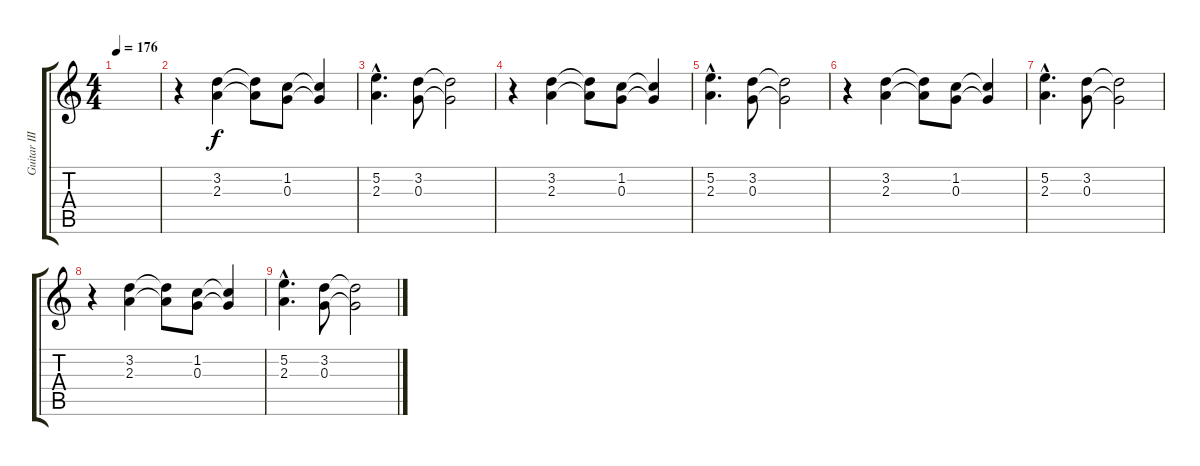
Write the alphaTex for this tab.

\track ("Guitar III - overdub" "Guitar III") {instrument overdrivenguitar}
\staff {score tabs}
\tuning (E4 B3 G3 D3 A2 E2) {hide}
\ts (4 4)
\tempo 176
\clef g2
\ks c
|
r.4 (3.2 2.3).4 (3.2{t} 2.3{t}).8 (1.2 0.3).8 (1.2{t} 0.3{t}).4 |
(5.2{hac} 2.3{hac}).4{d} (3.2 0.3).8 (3.2{t} 0.3{t}).2 |
r.4 (3.2 2.3).4 (3.2{t} 2.3{t}).8 (1.2 0.3).8 (1.2{t} 0.3{t}).4 |
(5.2{hac} 2.3{hac}).4{d} (3.2 0.3).8 (3.2{t} 0.3{t}).2 |
r.4 (3.2 2.3).4 (3.2{t} 2.3{t}).8 (1.2 0.3).8 (1.2{t} 0.3{t}).4 |
(5.2{hac} 2.3{hac}).4{d} (3.2 0.3).8 (3.2{t} 0.3{t}).2 |
r.4 (3.2 2.3).4 (3.2{t} 2.3{t}).8 (1.2 0.3).8 (1.2{t} 0.3{t}).4 |
(5.2{hac} 2.3{hac}).4{d} (3.2 0.3).8 (3.2{t} 0.3{t}).2
